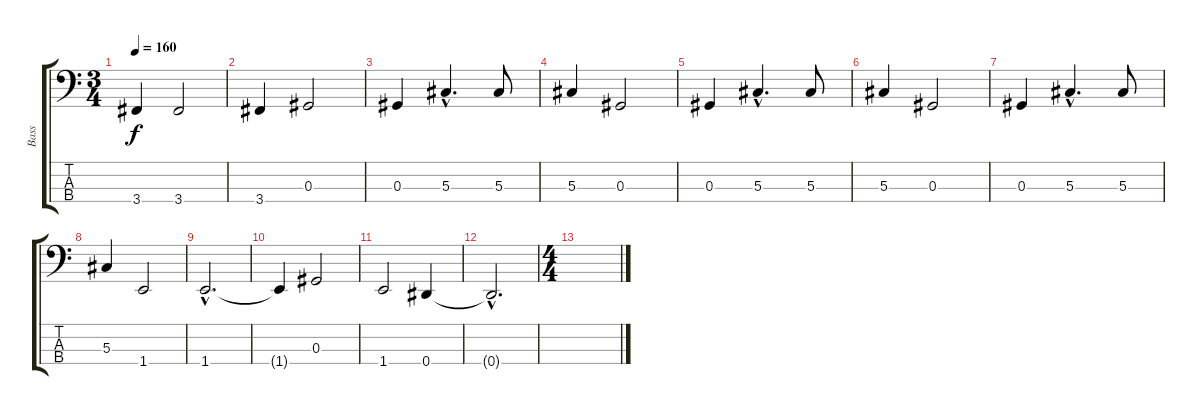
\track ("Bass" "Bass") {instrument electricbassfinger}
\staff {score tabs}
\tuning (Gb2 Db2 Ab1 Eb1) {hide}
\ts (3 4)
\tempo 160
\clef f4
\ks c
3.4.4{dy f} 3.4.2 |
3.4.4 0.3.2 |
0.3.4 5.3{hac}.4{d} 5.3.8 |
5.3.4 0.3.2 |
0.3.4 5.3{hac}.4{d} 5.3.8 |
5.3.4 0.3.2 |
0.3.4 5.3{hac}.4{d} 5.3.8 |
5.3.4 1.4.2 |
1.4{hac}.2{d} |
1.4{t}.4 0.3.2 |
1.4.2 0.4.4 |
0.4{hac t}.2{d} |
\ts (4 4)
